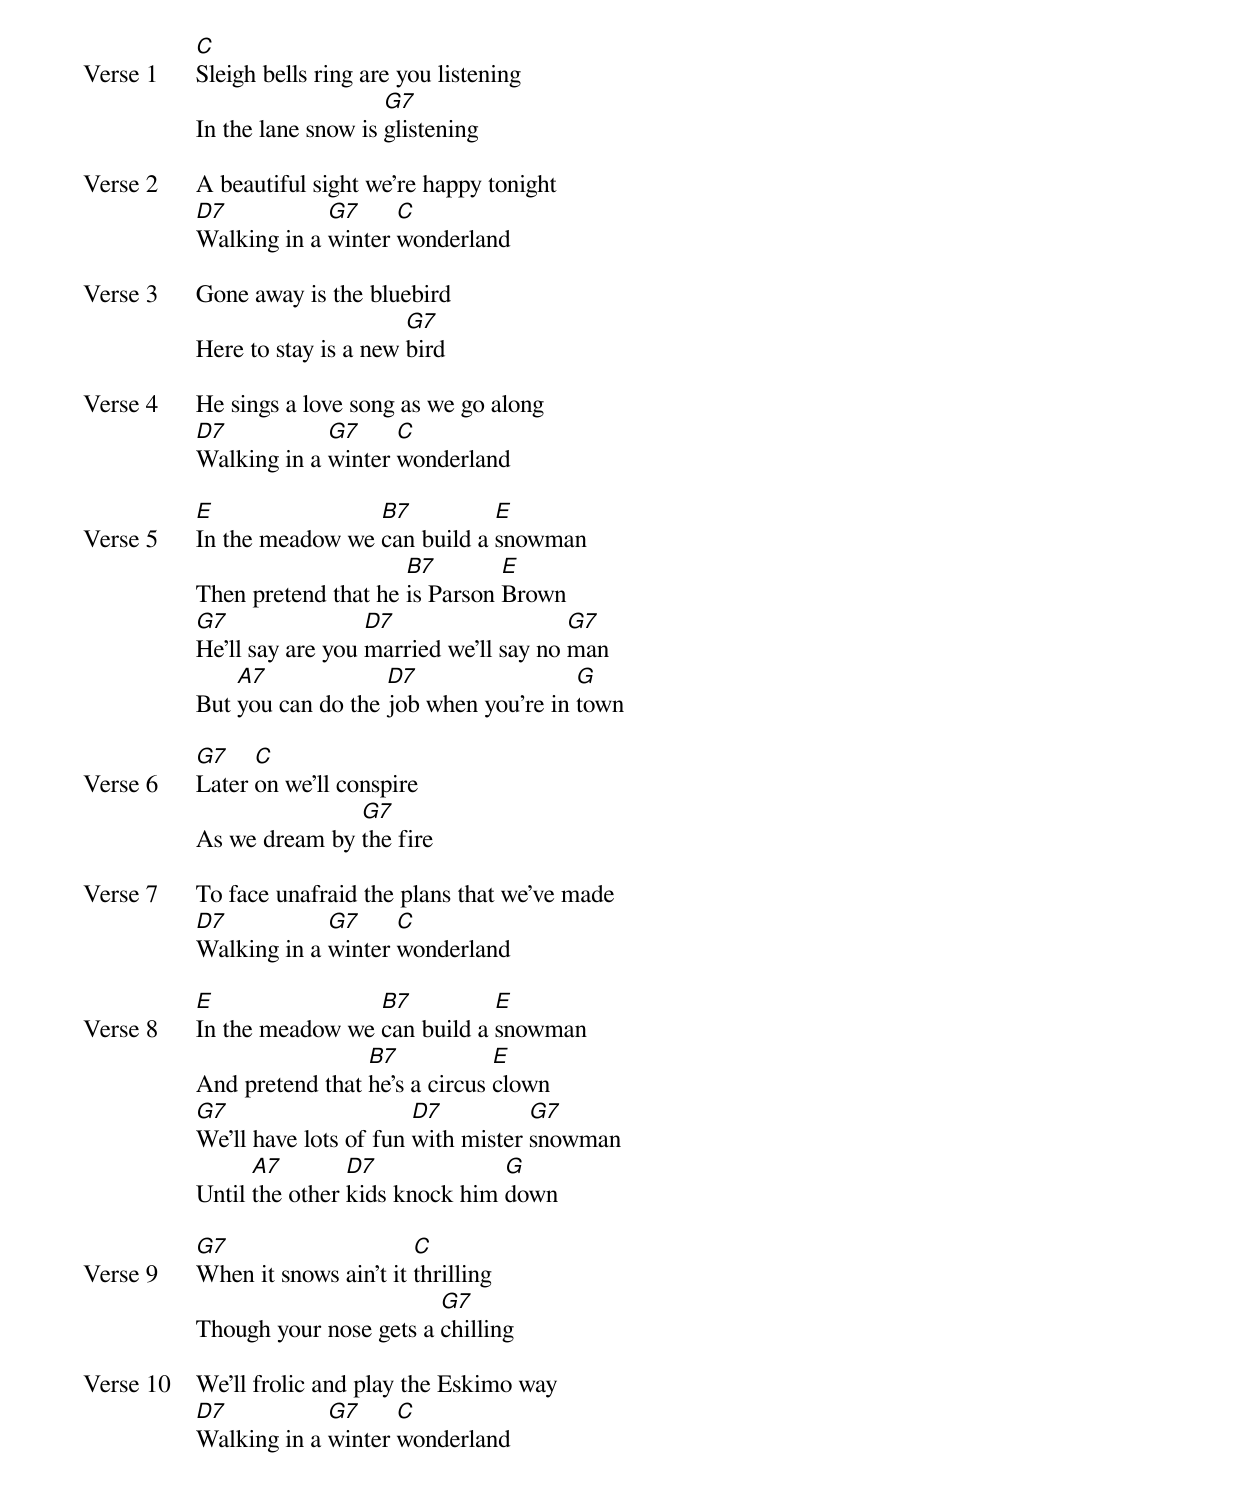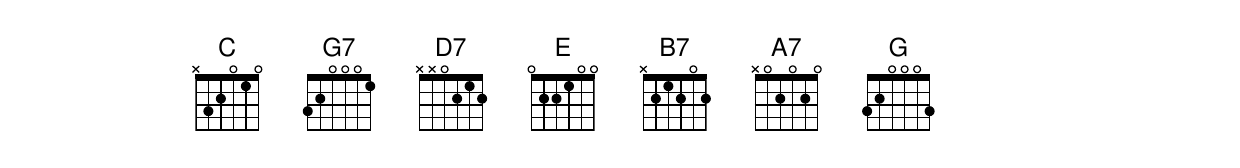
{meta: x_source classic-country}
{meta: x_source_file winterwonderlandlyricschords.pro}
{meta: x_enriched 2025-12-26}

{start_of_verse: Verse 1}
[C]Sleigh bells ring are you listening
In the lane snow is [G7]glistening
{end_of_verse}

{start_of_verse: Verse 2}
A beautiful sight we're happy tonight
[D7]Walking in a [G7]winter [C]wonderland
{end_of_verse}

{start_of_verse: Verse 3}
Gone away is the bluebird
Here to stay is a new [G7]bird
{end_of_verse}

{start_of_verse: Verse 4}
He sings a love song as we go along
[D7]Walking in a [G7]winter [C]wonderland
{end_of_verse}

{start_of_verse: Verse 5}
[E]In the meadow we [B7]can build a [E]snowman
Then pretend that he [B7]is Parson [E]Brown
[G7]He'll say are you [D7]married we'll say no [G7]man
But [A7]you can do the [D7]job when you're in [G]town
{end_of_verse}

{start_of_verse: Verse 6}
[G7]Later [C]on we'll conspire
As we dream by [G7]the fire
{end_of_verse}

{start_of_verse: Verse 7}
To face unafraid the plans that we've made
[D7]Walking in a [G7]winter [C]wonderland
{end_of_verse}

{start_of_verse: Verse 8}
[E]In the meadow we [B7]can build a [E]snowman
And pretend that [B7]he's a circus [E]clown
[G7]We'll have lots of fun [D7]with mister [G7]snowman
Until [A7]the other [D7]kids knock him [G]down
{end_of_verse}

{start_of_verse: Verse 9}
[G7]When it snows ain't it [C]thrilling
Though your nose gets a [G7]chilling
{end_of_verse}

{start_of_verse: Verse 10}
We'll frolic and play the Eskimo way
[D7]Walking in a [G7]winter [C]wonderland
{end_of_verse}
